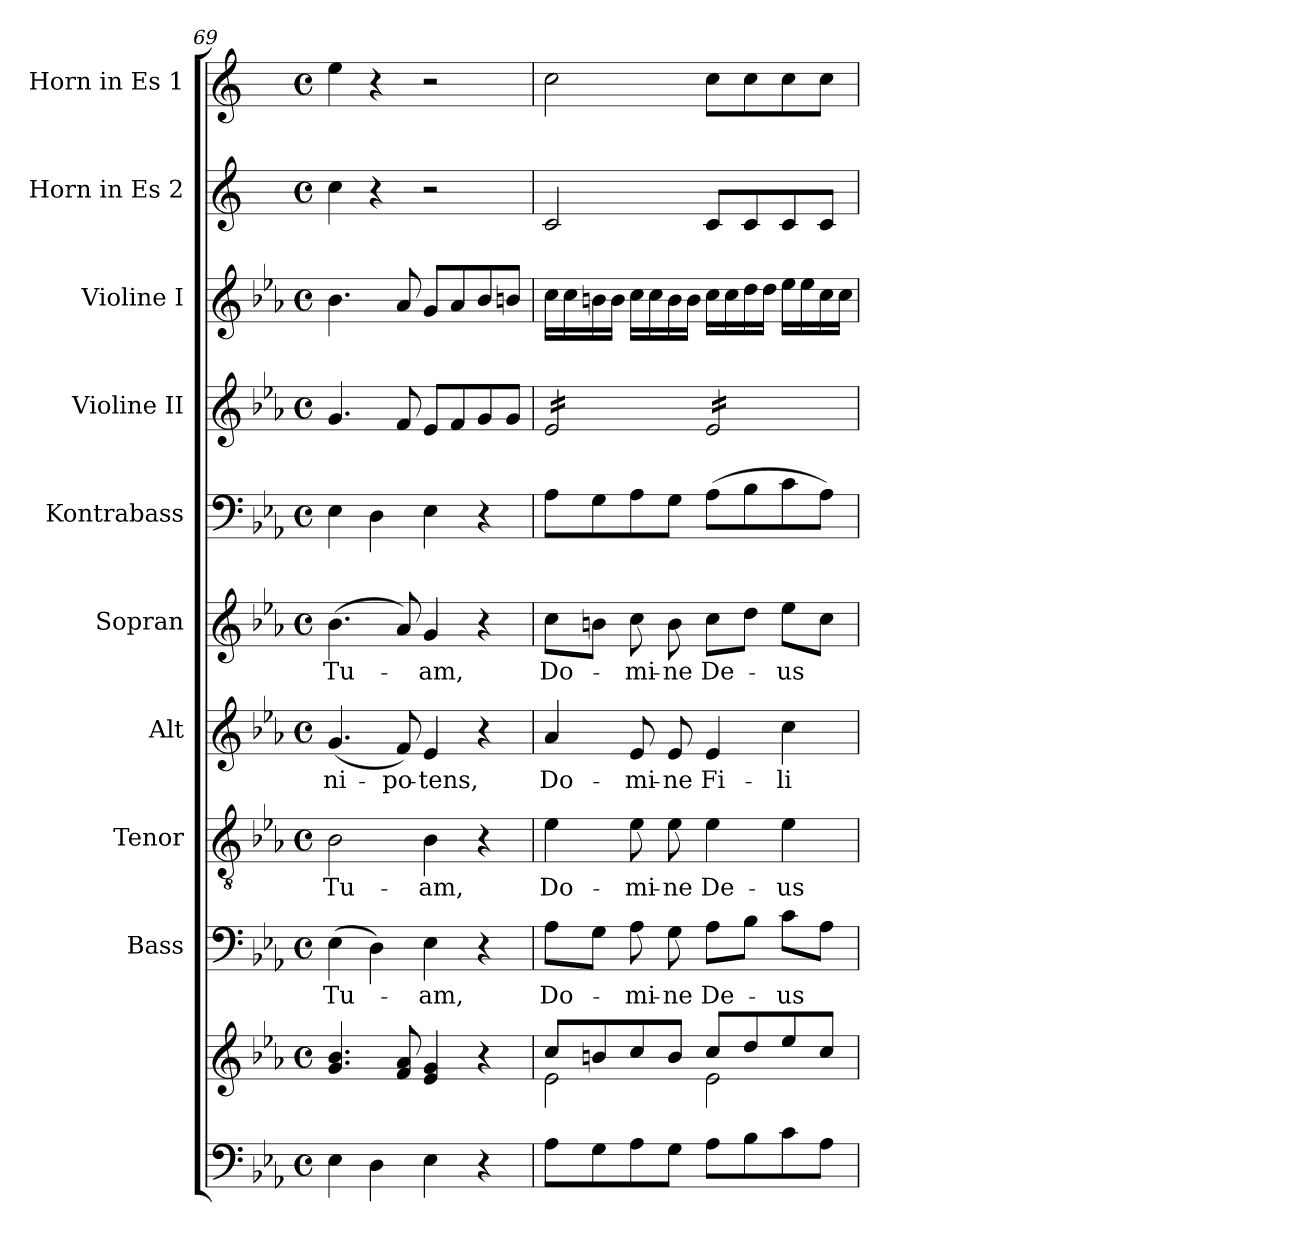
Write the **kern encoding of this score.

**kern	**kern	**kern	**text	**kern	**text	**kern	**text	**kern	**text	**kern	**kern	**kern	**kern	**kern
*part10	*part10	*part9	*part9	*part8	*part8	*part7	*part7	*part6	*part6	*part5	*part4	*part3	*part2	*part1
*staff11	*staff10	*staff9	*staff9	*staff8	*staff8	*staff7	*staff7	*staff6	*staff6	*staff5	*staff4	*staff3	*staff2	*staff1
*	*	*I"Bass	*	*I"Tenor	*	*I"Alt	*	*I"Sopran	*	*I"Kontrabass	*I"Violine II	*I"Violine I	*I"Horn in Es 2	*I"Horn in Es 1
*	*	*I'B.	*	*I'T.	*	*I'A.	*	*I'S.	*	*I'Kb.	*I'Vl. II	*I'Vl. I	*I'Hr. Es 2	*I'Hr. Es 1
*clefF4	*clefG2	*clefF4	*	*clefGv2	*	*clefG2	*	*clefG2	*	*clefF4	*clefG2	*clefG2	*clefG2	*clefG2
*	*	*	*	*	*	*	*	*	*	*ITrd7c12	*	*	*ITrd5c9	*ITrd5c9
*k[b-e-a-]	*k[b-e-a-]	*k[b-e-a-]	*	*k[b-e-a-]	*	*k[b-e-a-]	*	*k[b-e-a-]	*	*k[b-e-a-]	*k[b-e-a-]	*k[b-e-a-]	*k[b-e-a-]	*k[b-e-a-]
*E-:	*E-:	*E-:	*	*E-:	*	*E-:	*	*E-:	*	*E-:	*E-:	*E-:	*E-:	*E-:
*M4/4	*M4/4	*M4/4	*	*M4/4	*	*M4/4	*	*M4/4	*	*M4/4	*M4/4	*M4/4	*M4/4	*M4/4
*met(c)	*met(c)	*met(c)	*	*met(c)	*	*met(c)	*	*met(c)	*	*met(c)	*met(c)	*met(c)	*met(c)	*met(c)
=69	=69	=69	=69	=69	=69	=69	=69	=69	=69	=69	=69	=69	=69	=69
!	!	!	!LO:LY:b	!	!LO:LY:b	!	!LO:LY:b	!	!LO:LY:b	!	!	!	!	!
4E-\	4.g/ 4.b-/	(>4E-\	Tu-	2B-\	Tu-	(<4.g/	-ni-	(>4.b-\	Tu-	4EE-\	4.g/	4.b-\	4e-\	4g\
4D\	.	4D\)	.	.	.	.	.	.	.	4DD\	.	.	4r	4r
!	!	!	!	!	!	!	!LO:LY:b	!	!	!	!	!	!	!
.	8f/ 8a-/	.	.	.	.	8f/)	-po-	8a-/)	.	.	8f/	8a-/	.	.
!	!	!	!LO:LY:b	!	!LO:LY:b	!	!LO:LY:b	!	!LO:LY:b	!	!	!	!	!
4E-\	4e-/ 4g/	4E-\	-am,	4B-\	-am,	4e-/	-tens,	4g/	-am,	4EE-\	8e-/L	8g/L	2r	2r
.	.	.	.	.	.	.	.	.	.	.	8f/	8a-/	.	.
4r	4r	4r	.	4r	.	4r	.	4r	.	4r	8g/	8b-/	.	.
.	.	.	.	.	.	.	.	.	.	.	8g/J	8bn/J	.	.
=70	=70	=70	=70	=70	=70	=70	=70	=70	=70	=70	=70	=70	=70	=70
*	*^	*	*	*	*	*	*	*	*	*	*	*	*	*
!	!	!	!	!LO:LY:b	!	!LO:LY:b	!	!LO:LY:b	!	!LO:LY:b	!	!	!	!	!
*	*	*	*	*	*	*	*	*	*	*	*	*tremolo	*	*	*
8A-\L	8cc/L	2e-\	8A-\L	Do-	4e-\	Do-	4a-/	Do-	8cc\L	Do-	8AA-\L	16e-/LL	16cc\LL	2E-/	2e-\
.	.	.	.	.	.	.	.	.	.	.	.	16e-/	16cc\	.	.
8G\	8bn/	.	8G\J	.	.	.	.	.	8bn\J	.	8GG\	16e-/	16bn\	.	.
.	.	.	.	.	.	.	.	.	.	.	.	16e-/	16b\JJ	.	.
!	!	!	!	!LO:LY:b	!	!LO:LY:b	!	!LO:LY:b	!	!LO:LY:b	!	!	!	!	!
8A-\	8cc/	.	8A-\	-mi-	8e-\	-mi-	8e-/	-mi-	8cc\	-mi-	8AA-\	16e-/	16cc\LL	.	.
.	.	.	.	.	.	.	.	.	.	.	.	16e-/	16cc\	.	.
!	!	!	!	!LO:LY:b	!	!LO:LY:b	!	!LO:LY:b	!	!LO:LY:b	!	!	!	!	!
8G\J	8b/J	.	8G\	-ne	8e-\	-ne	8e-/	-ne	8b\	-ne	8GG\J	16e-/	16b\	.	.
.	.	.	.	.	.	.	.	.	.	.	.	16e-/JJ	16b\JJ	.	.
!	!	!	!	!LO:LY:b	!	!LO:LY:b	!	!LO:LY:b	!	!LO:LY:b	!	!	!	!	!
8A-\L	8cc/L	2e-\	8A-\L	De-	4e-\	De-	4e-/	Fi-	8cc\L	De-	(>8AA-\L	16e-/LL	16cc\LL	8E-/L	8e-\L
.	.	.	.	.	.	.	.	.	.	.	.	16e-/	16cc\	.	.
8B-\	8dd/	.	8B-\J	.	.	.	.	.	8dd\J	.	8BB-\	16e-/	16dd\	8E-/	8e-\
.	.	.	.	.	.	.	.	.	.	.	.	16e-/	16dd\JJ	.	.
!	!	!	!	!LO:LY:b	!	!LO:LY:b	!	!LO:LY:b	!	!LO:LY:b	!	!	!	!	!
8c\	8ee-/	.	8c\L	-us	4e-\	-us	4cc\	-li	8ee-\L	-us	8C\	16e-/	16ee-\LL	8E-/	8e-\
.	.	.	.	.	.	.	.	.	.	.	.	16e-/	16ee-\	.	.
8A-\J	8cc/J	.	8A-\J	.	.	.	.	.	8cc\J	.	8AA-\J)	16e-/	16cc\	8E-/J	8e-\J
.	.	.	.	.	.	.	.	.	.	.	.	16e-/JJ	16cc\JJ	.	.
*	*	*	*	*	*	*	*	*	*	*	*	*Xtremolo	*	*	*
*	*v	*v	*	*	*	*	*	*	*	*	*	*	*	*	*
=	=	=	=	=	=	=	=	=	=	=	=	=	=	=
*-	*-	*-	*-	*-	*-	*-	*-	*-	*-	*-	*-	*-	*-	*-
